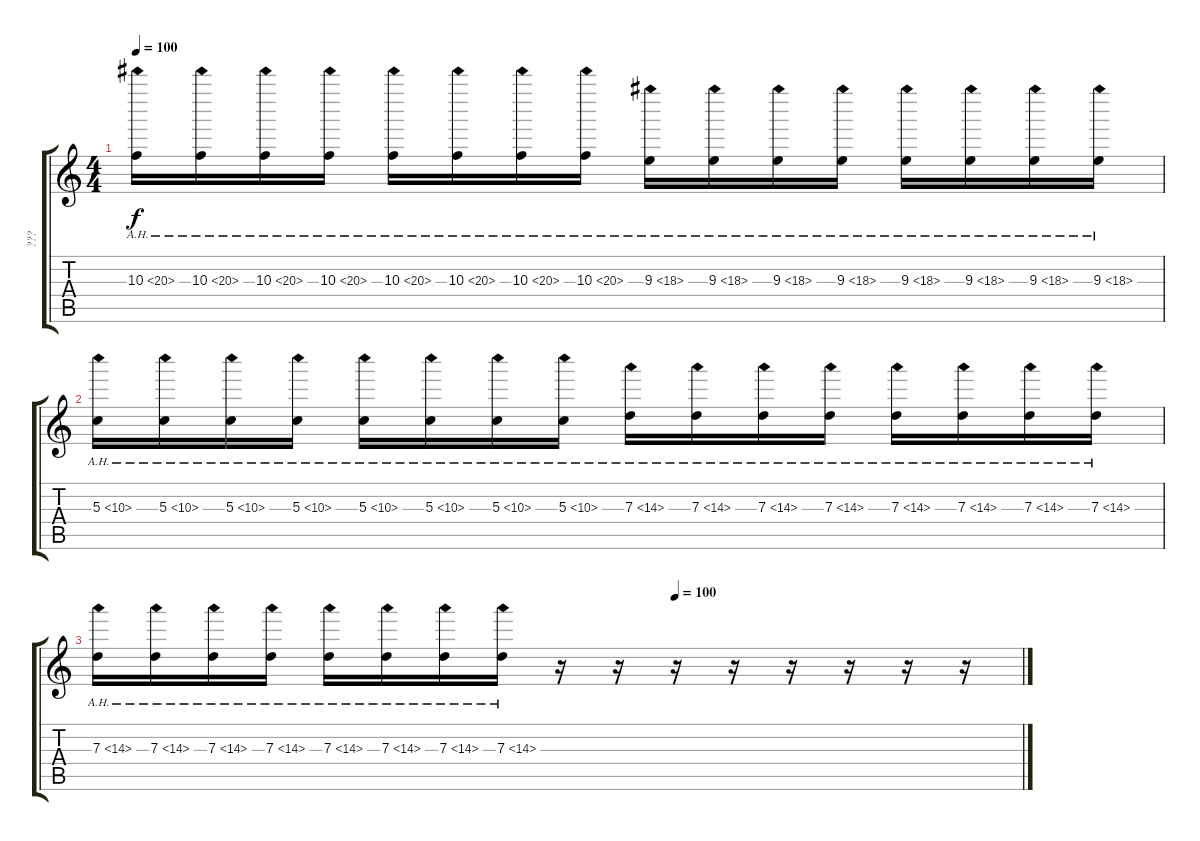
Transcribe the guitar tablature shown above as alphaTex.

\track ("???" "???") {instrument distortionguitar}
\staff {score tabs}
\tuning (E4 B3 G3 D3 A2 E2) {hide}
\ts (4 4)
\tempo 100
\clef g2
\ks c
10.3{ah 10}.16{dy f} 10.3{ah 10}.16 10.3{ah 10}.16 10.3{ah 10}.16 10.3{ah 10}.16 10.3{ah 10}.16 10.3{ah 10}.16 10.3{ah 10}.16 9.3{ah 9}.16 9.3{ah 9}.16 9.3{ah 9}.16 9.3{ah 9}.16 9.3{ah 9}.16 9.3{ah 9}.16 9.3{ah 9}.16 9.3{ah 9}.16 |
5.3{ah 5}.16 5.3{ah 5}.16 5.3{ah 5}.16 5.3{ah 5}.16 5.3{ah 5}.16 5.3{ah 5}.16 5.3{ah 5}.16 5.3{ah 5}.16 7.3{ah 7}.16 7.3{ah 7}.16 7.3{ah 7}.16 7.3{ah 7}.16 7.3{ah 7}.16 7.3{ah 7}.16 7.3{ah 7}.16 7.3{ah 7}.16 |
\tempo (100 0.625)
7.3{ah 7}.16 7.3{ah 7}.16 7.3{ah 7}.16 7.3{ah 7}.16 7.3{ah 7}.16 7.3{ah 7}.16 7.3{ah 7}.16 7.3{ah 7}.16 r.16 r.16 r.16 r.16 r.16 r.16 r.16 r.16
